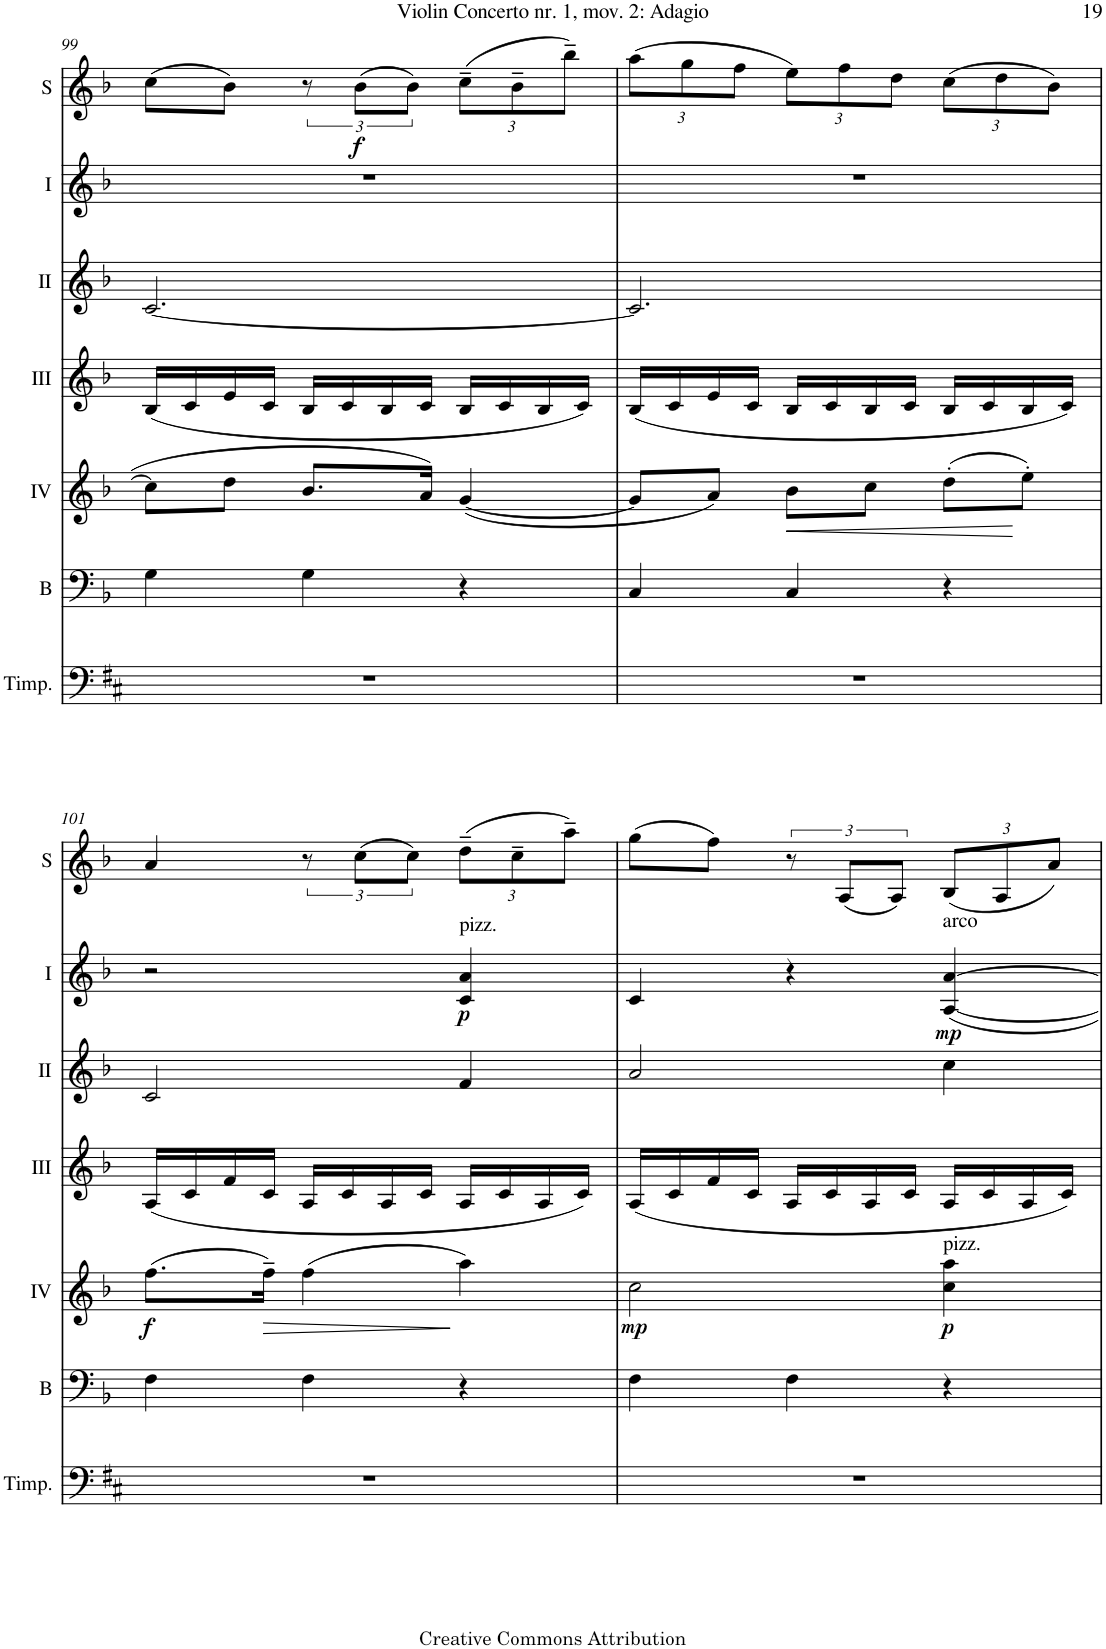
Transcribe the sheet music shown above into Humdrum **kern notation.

**kern	**kern	**kern	**dynam	**kern	**kern	**kern	**dynam	**kern	**dynam
*part7	*part6	*part5	*part5	*part4	*part3	*part2	*part2	*part1	*part1
*staff7	*staff6	*staff5	*staff5	*staff4	*staff3	*staff2	*staff2	*staff1	*staff1
*I"Timpani	*I"Bass	*I"Acc. 4	*	*I"Acc. 3	*I"Acc. 2	*I"Acc. 1	*	*I"Solo	*
*I'Timp.	*I'B	*	*	*	*	*	*	*I'S	*
!!LO:PB:g=z
*clefF4	*clefF4	*clefG2	*	*clefG2	*clefG2	*clefG2	*	*clefG2	*
*	*Trd7c12	*Trd7c12	*	*	*	*	*	*	*
*k[f#c#]	*k[b-]	*k[b-]	*	*k[b-]	*k[b-]	*k[b-]	*	*k[b-]	*
*M3/4	*M3/4	*M3/4	*	*M3/4	*M3/4	*M3/4	*	*M3/4	*
=99	=99	=99	=99	=99	=99	=99	=99	=99	=99
2.r	4G\	8cc\L]	.	(16B-/LL	[2.C/	2.r	.	(8cc\L	.
.	.	.	.	16c/	.	.	.	.	.
.	.	8dd\J	.	16e/	.	.	.	8b-\J)	.
.	.	.	.	16c/JJ	.	.	.	.	.
.	4G\	8.b-/L	.	16B-/LL	.	.	.	12r	.
.	.	.	.	16c/	.	.	.	.	.
!	!	!	!	!	!	!	!	!	!LO:DY:b
.	.	.	.	.	.	.	.	(12b-\L	f
.	.	.	.	16B-/	.	.	.	.	.
.	.	.	.	.	.	.	.	12b-\J)	.
.	.	16a/Jk	.	16c/JJ	.	.	.	.	.
*	*	*	*	*	*	*	*	*Xbrackettup	*
.	4r	([4g/	.	16B-/LL	.	.	.	(12cc~\L	.
.	.	.	.	16c/	.	.	.	.	.
.	.	.	.	.	.	.	.	12b-~\	.
.	.	.	.	16B-/	.	.	.	.	.
.	.	.	.	.	.	.	.	12bb-~\J)	.
.	.	.	.	16c/JJ)	.	.	.	.	.
=100	=100	=100	=100	=100	=100	=100	=100	=100	=100
2.r	4C/	8g/L]	.	(16B-/LL	2.C/]	2.r	.	(12aa\L	.
.	.	.	.	16c/	.	.	.	.	.
.	.	.	.	.	.	.	.	12gg\	.
.	.	8a/J)	.	16e/	.	.	.	.	.
.	.	.	.	.	.	.	.	12ff\J	.
.	.	.	.	16c/JJ	.	.	.	.	.
!	!	!	!LO:HP:b	!	!	!	!	!	!
.	4C/	8b-\L	<	16B-/LL	.	.	.	12ee\L)	.
.	.	.	.	16c/	.	.	.	.	.
.	.	.	.	.	.	.	.	12ff\	.
.	.	8cc\J	.	16B-/	.	.	.	.	.
.	.	.	.	.	.	.	.	12dd\J	.
.	.	.	.	16c/JJ	.	.	.	.	.
.	4r	(8dd'\L	.	16B-/LL	.	.	.	(12cc\L	.
.	.	.	.	16c/	.	.	.	.	.
.	.	.	.	.	.	.	.	12dd\	.
.	.	8ee'\J)	[	16B-/	.	.	.	.	.
.	.	.	.	.	.	.	.	12b-\J)	.
.	.	.	.	16c/JJ)	.	.	.	.	.
!!LO:LB:g=z
=101	=101	=101	=101	=101	=101	=101	=101	=101	=101
!	!	!	!LO:DY:b	!	!	!	!	!	!
2.r	4F\	(8.ff\L	f	(16A/LL	2C/	2r	.	4a/	.
.	.	.	.	16c/	.	.	.	.	.
.	.	.	.	16f/	.	.	.	.	.
!	!	!	!LO:HP:b	!	!	!	!	!	!
.	.	16ff~\Jk)	>	16c/JJ	.	.	.	.	.
*	*	*	*	*	*	*	*	*brackettup	*
.	4F\	(4ff\	.	16A/LL	.	.	.	12r	.
.	.	.	.	16c/	.	.	.	.	.
.	.	.	.	.	.	.	.	(12cc\L	.
.	.	.	.	16A/	.	.	.	.	.
.	.	.	.	.	.	.	.	12cc\J)	.
.	.	.	.	16c/JJ	.	.	.	.	.
*	*	*	*	*	*	*	*	*Xbrackettup	*
!	!	!	!	!	!	!LO:TX:a:t=pizz.	!	!	!
!	!	!	!	!	!	!	!LO:DY:b	!	!
.	4r	4aa\)	]	16A/LL	4F/	4c/ 4a/	p	(12dd~\L	.
.	.	.	.	16c/	.	.	.	.	.
.	.	.	.	.	.	.	.	12cc~\	.
.	.	.	.	16A/	.	.	.	.	.
.	.	.	.	.	.	.	.	12aa~\J)	.
.	.	.	.	16c/JJ)	.	.	.	.	.
=102	=102	=102	=102	=102	=102	=102	=102	=102	=102
!	!	!	!LO:DY:b	!	!	!	!	!	!
2.r	4F\	2cc\	mp	(16A/LL	2A/	4c/	.	(8gg\L	.
.	.	.	.	16c/	.	.	.	.	.
.	.	.	.	16f/	.	.	.	8ff\J)	.
.	.	.	.	16c/JJ	.	.	.	.	.
*	*	*	*	*	*	*	*	*brackettup	*
.	4F\	.	.	16A/LL	.	4r	.	12r	.
.	.	.	.	16c/	.	.	.	.	.
.	.	.	.	.	.	.	.	(12A/L	.
.	.	.	.	16A/	.	.	.	.	.
.	.	.	.	.	.	.	.	12A/J)	.
.	.	.	.	16c/JJ	.	.	.	.	.
*	*	*	*	*	*	*	*	*Xbrackettup	*
!	!	!	!	!	!	!LO:TX:a:t=arco	!	!	!
!	!	!LO:TX:a:t=pizz.	!	!	!	!	!	!	!
!	!	!	!LO:DY:b	!	!	!	!LO:DY:b	!	!
.	4r	4cc\ 4aa\	p	16A/LL	4c\	[4A/ [4a/	mp	(12B-/L	.
.	.	.	.	16c/	.	.	.	.	.
.	.	.	.	.	.	.	.	12A/	.
.	.	.	.	16A/	.	.	.	.	.
.	.	.	.	.	.	.	.	12a/J)	.
.	.	.	.	16c/JJ)	.	.	.	.	.
=	=	=	=	=	=	=	=	=	=
*-	*-	*-	*-	*-	*-	*-	*-	*-	*-
